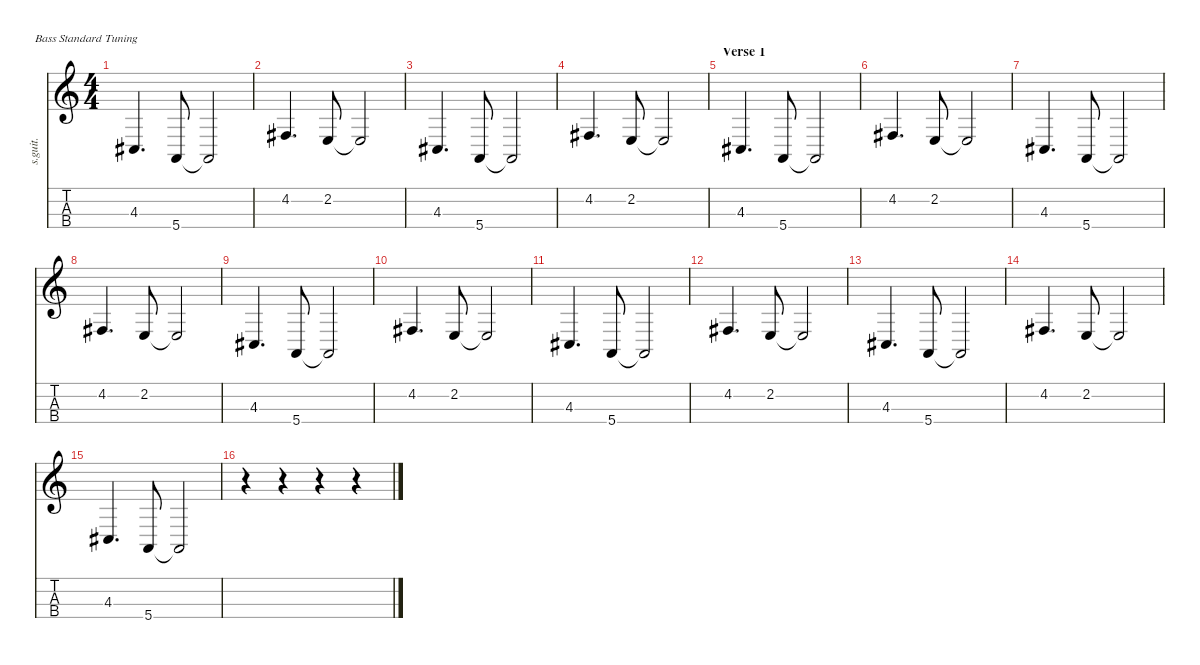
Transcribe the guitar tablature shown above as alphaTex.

\defaultSystemsLayout 4
\hideDynamics
\bracketExtendMode nobrackets
\track ("Bass" "s.guit.") {instrument electricbassfinger}
\staff {score tabs}
\tuning (G2 D2 A1 E1)
\ts (4 4)
\tempo (102 hide)
\clef g2
\ks c
4.3{acc #}.4{d dy f} 5.4.8 5.4{t}.2 |
4.2{acc #}.4{d} 2.2.8 2.2{t}.2 |
4.3{acc #}.4{d} 5.4.8 5.4{t}.2 |
4.2{acc #}.4{d} 2.2.8 2.2{t}.2 |
\section ("" "Verse 1")
4.3{acc #}.4{d} 5.4.8 5.4{t}.2 |
4.2{acc #}.4{d} 2.2.8 2.2{t}.2 |
4.3{acc #}.4{d} 5.4.8 5.4{t}.2 |
4.2{acc #}.4{d} 2.2.8 2.2{t}.2 |
4.3{acc #}.4{d} 5.4.8 5.4{t}.2 |
4.2{acc #}.4{d} 2.2.8 2.2{t}.2 |
4.3{acc #}.4{d} 5.4.8 5.4{t}.2 |
4.2{acc #}.4{d} 2.2.8 2.2{t}.2 |
4.3{acc #}.4{d} 5.4.8 5.4{t}.2 |
4.2{acc #}.4{d} 2.2.8 2.2{t}.2 |
4.3{acc #}.4{d} 5.4.8 5.4{t}.2 |
r.4 r.4 r.4 r.4
